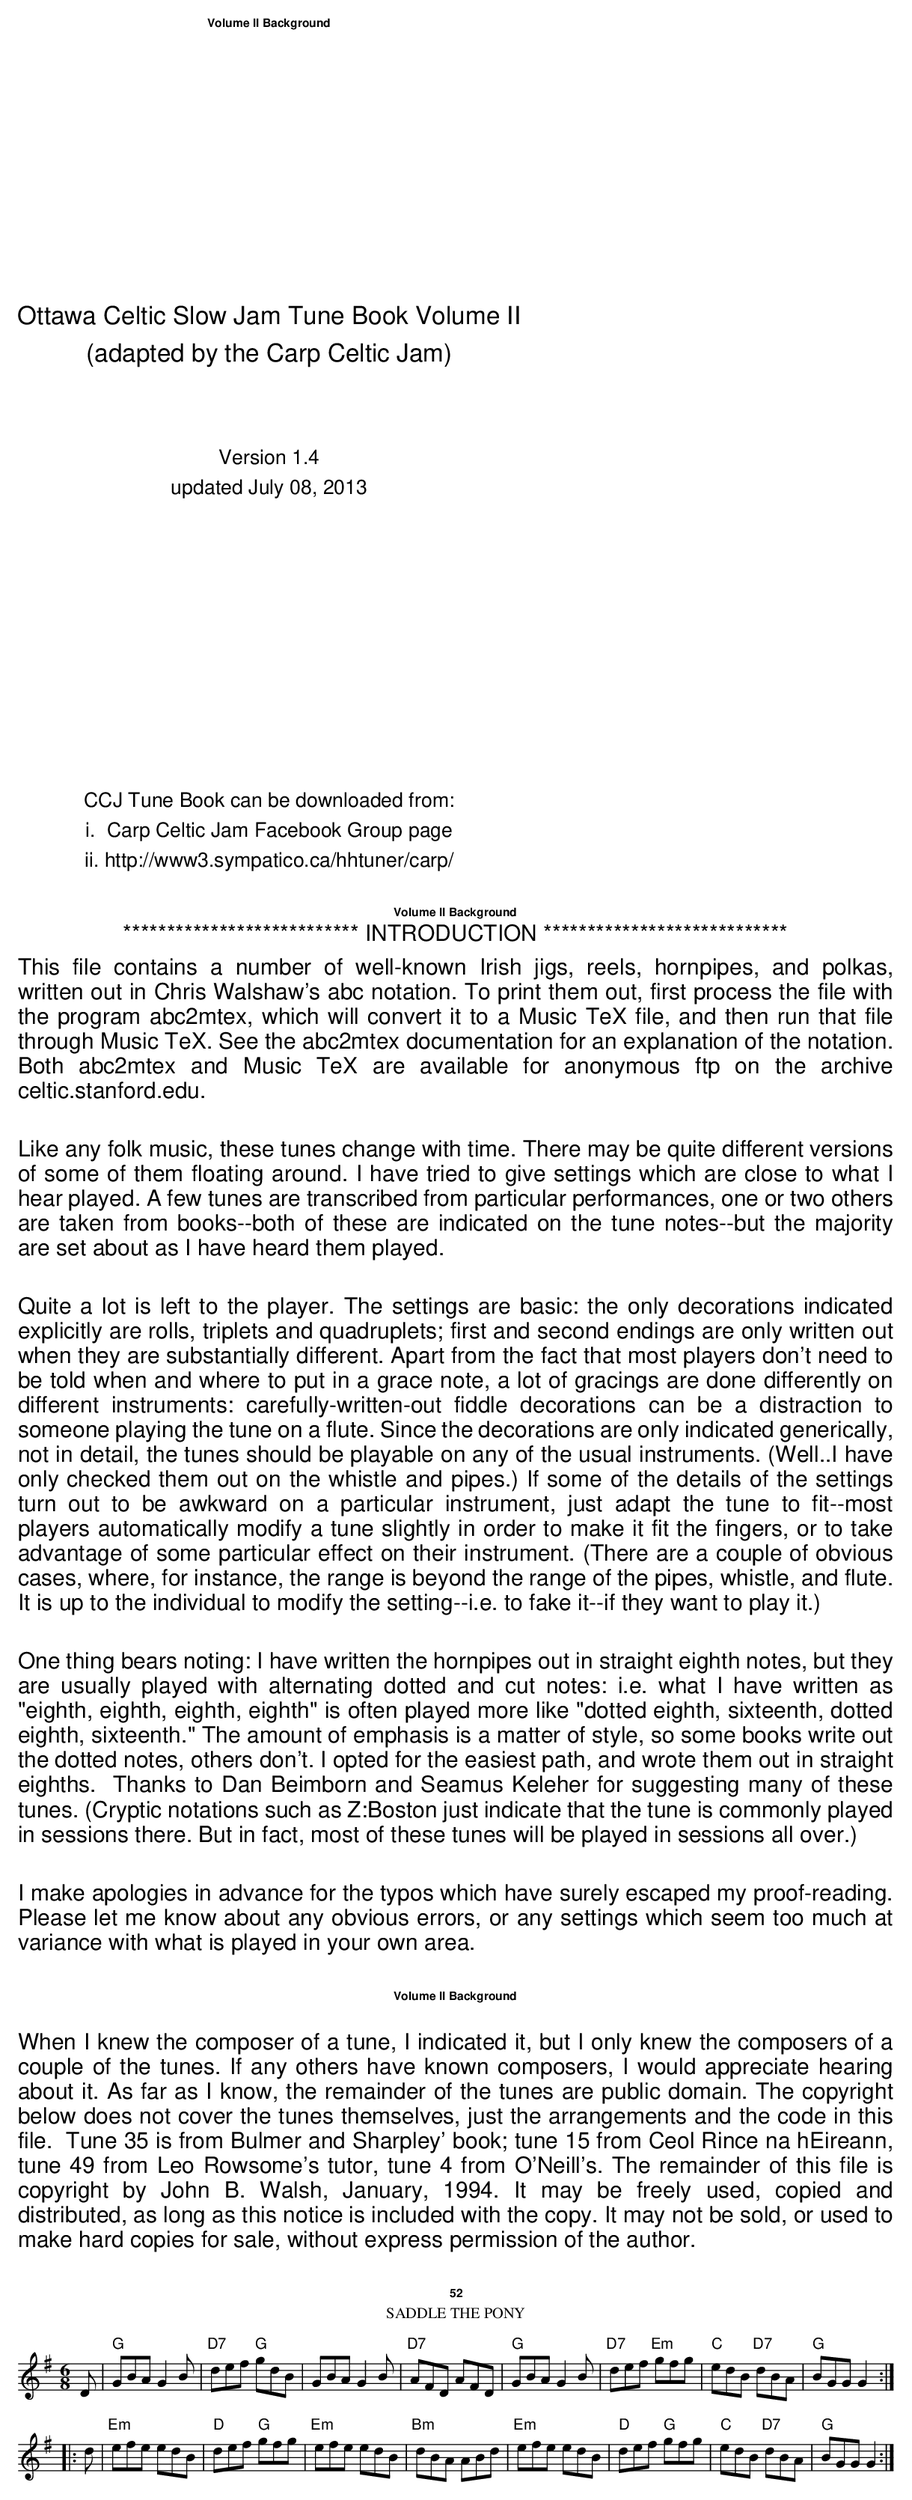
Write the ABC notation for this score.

X:1
T:Saddle The Pony
M:6/8
K:G
D|"G"GBA G2B|"D7"def "G"gdB|GBA G2B|"D7"AFD AFD|\
"G"GBA G2B|"D7"def "Em"gfg|"C"edB "D7"dBA|"G"BGG G2::
d|"Em"efe edB|"D"def "G"gfg|"Em"efe edB|"Bm"dBA ABd|\
"Em"efe edB|"D"def "G"gfg|"C"edB "D7"dBA|"G"BGG G2:|
